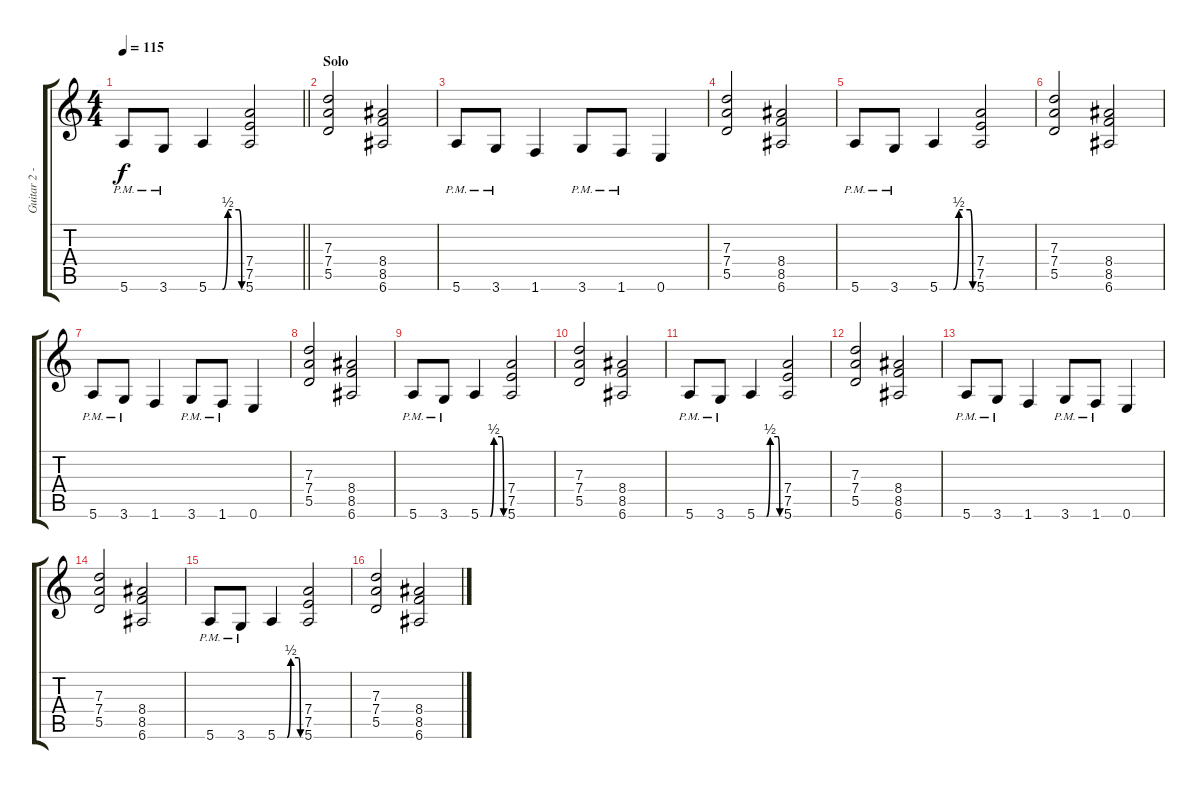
\track ("Guitar 2 - Herman Frank" "Guitar 2 -") {instrument distortionguitar}
\staff {score tabs}
\tuning (E4 B3 G3 D3 A2 E2) {hide}
\ts (4 4)
\tempo 115
\clef g2
\barLineRight lightlight
\ks c
5.6{pm}.8{dy f} 3.6{pm}.8 5.6{be (custom 0 0 15 0 25 0 35 2 55 2 60 0)}.4 (7.4 7.5 5.6).2 |
\section ("" "Solo")
(7.3 7.4 5.5).2 (8.4 8.5 6.6).2 |
5.6{pm}.8 3.6{pm}.8 1.6.4 3.6{pm}.8 1.6{pm}.8 0.6.4 |
(7.3 7.4 5.5).2 (8.4 8.5 6.6).2 |
5.6{pm}.8 3.6{pm}.8 5.6{be (custom 0 0 15 0 25 0 35 2 55 2 60 0)}.4 (7.4 7.5 5.6).2 |
(7.3 7.4 5.5).2 (8.4 8.5 6.6).2 |
5.6{pm}.8 3.6{pm}.8 1.6.4 3.6{pm}.8 1.6{pm}.8 0.6.4 |
(7.3 7.4 5.5).2 (8.4 8.5 6.6).2 |
5.6{pm}.8 3.6{pm}.8 5.6{be (custom 0 0 15 0 25 0 35 2 55 2 60 0)}.4 (7.4 7.5 5.6).2 |
(7.3 7.4 5.5).2 (8.4 8.5 6.6).2 |
5.6{pm}.8 3.6{pm}.8 5.6{be (custom 0 0 15 0 25 0 35 2 55 2 60 0)}.4 (7.4 7.5 5.6).2 |
(7.3 7.4 5.5).2 (8.4 8.5 6.6).2 |
5.6{pm}.8 3.6{pm}.8 1.6.4 3.6{pm}.8 1.6{pm}.8 0.6.4 |
(7.3 7.4 5.5).2 (8.4 8.5 6.6).2 |
5.6{pm}.8 3.6{pm}.8 5.6{be (custom 0 0 15 0 25 0 35 2 55 2 60 0)}.4 (7.4 7.5 5.6).2 |
(7.3 7.4 5.5).2 (8.4 8.5 6.6).2
